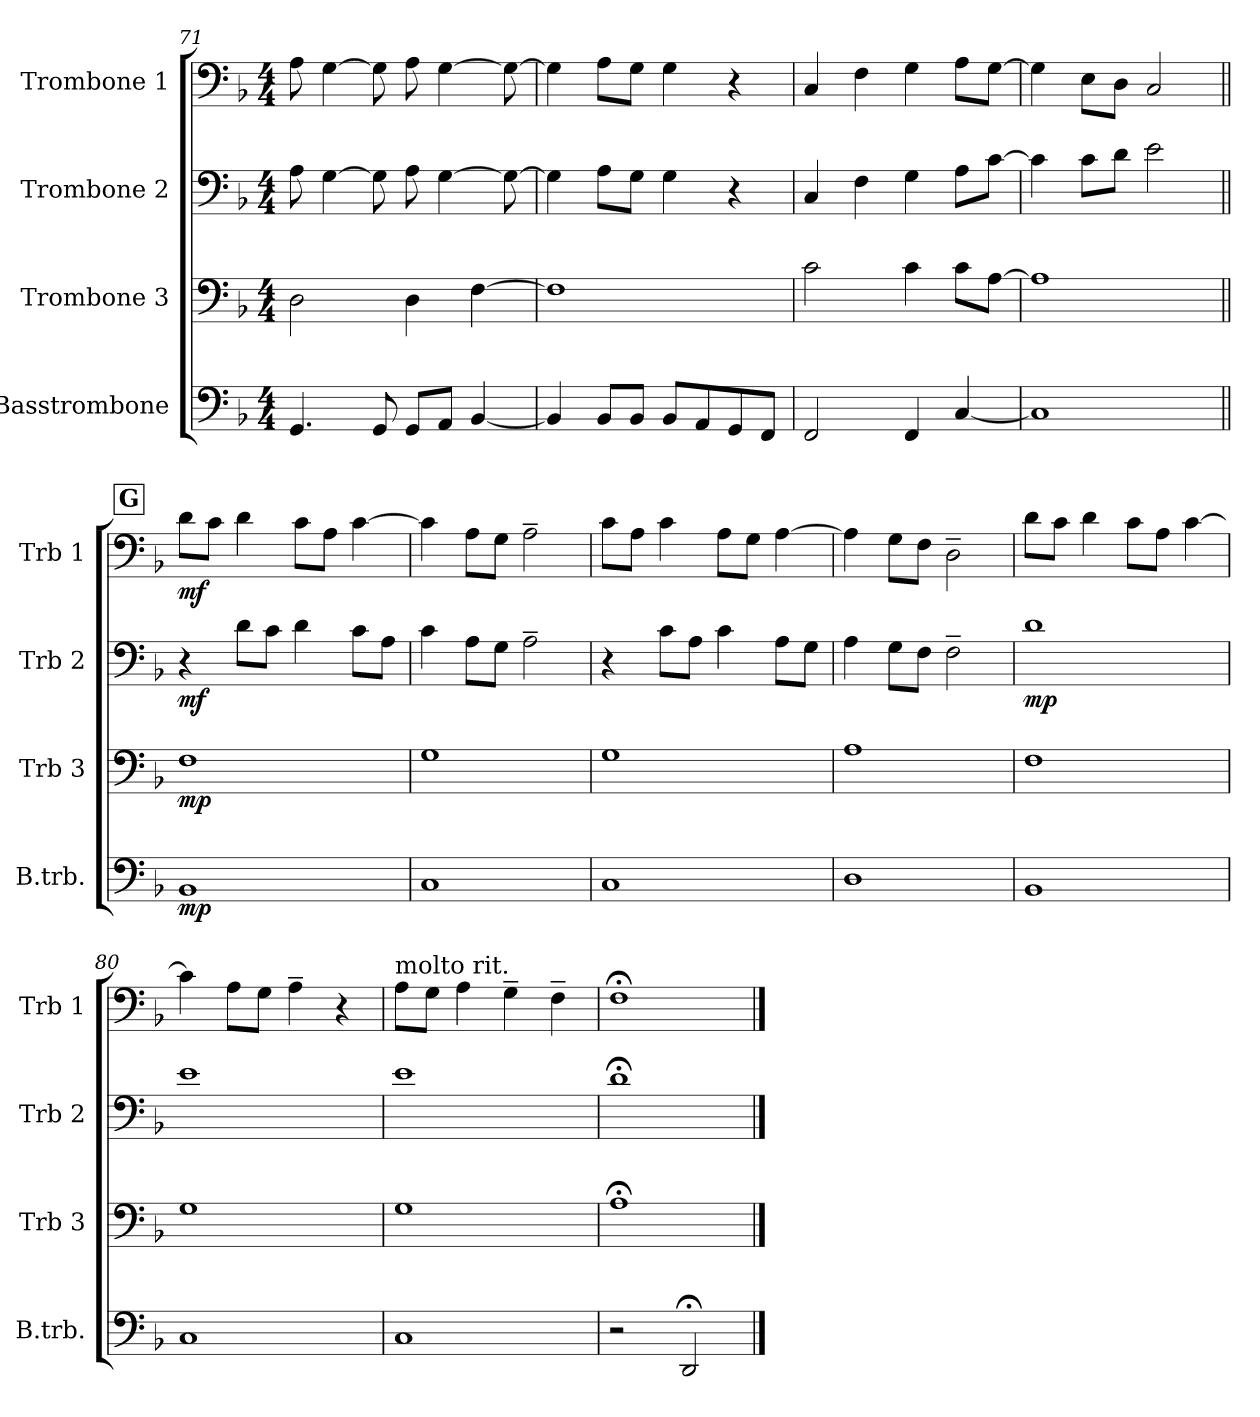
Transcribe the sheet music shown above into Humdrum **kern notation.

**kern	**dynam	**kern	**dynam	**kern	**dynam	**kern	**dynam
*part4	*part4	*part3	*part3	*part2	*part2	*part1	*part1
*staff4	*staff4	*staff3	*staff3	*staff2	*staff2	*staff1	*staff1
*I"Basstrombone	*	*I"Trombone 3	*	*I"Trombone 2	*	*I"Trombone 1	*
*I'B.trb.	*	*I'Trb 3	*	*I'Trb 2	*	*I'Trb 1	*
*clefF4	*	*clefF4	*	*clefF4	*	*clefF4	*
*k[b-]	*	*k[b-]	*	*k[b-]	*	*k[b-]	*
*M4/4	*	*M4/4	*	*M4/4	*	*M4/4	*
=71	=71	=71	=71	=71	=71	=71	=71
4.GG/	.	2D\	.	8A\	.	8A\	.
.	.	.	.	[4G\	.	[4G\	.
8GG/	.	.	.	8G\]	.	8G\]	.
8GG/L	.	4D\	.	8A\	.	8A\	.
8AA/J	.	.	.	[4G\	.	[4G\	.
[4BB-/	.	[4F\	.	.	.	.	.
.	.	.	.	8G\_	.	8G\_	.
=72	=72	=72	=72	=72	=72	=72	=72
4BB-/]	.	1F]	.	4G\]	.	4G\]	.
8BB-/L	.	.	.	8A\L	.	8A\L	.
8BB-/J	.	.	.	8G\J	.	8G\J	.
8BB-/L	.	.	.	4G\	.	4G\	.
8AA/	.	.	.	.	.	.	.
8GG/	.	.	.	4r	.	4r	.
8FF/J	.	.	.	.	.	.	.
!!LO:LB:g=z
=73	=73	=73	=73	=73	=73	=73	=73
2FF/	.	2c\	.	4C/	.	4C/	.
.	.	.	.	4F\	.	4F\	.
4FF/	.	4c\	.	4G\	.	4G\	.
[4C/	.	8c\L	.	8A\L	.	8A\L	.
.	.	[8A\J	.	[8c\J	.	[8G\J	.
=74	=74	=74	=74	=74	=74	=74	=74
1C]	.	1A]	.	4c\]	.	4G\]	.
.	.	.	.	8c\L	.	8E\L	.
.	.	.	.	8d\J	.	8D\J	.
.	.	.	.	2e\	.	2C/	.
!!LO:REH:place=s1:a:B:fs=14:t=G
=75||	=75||	=75||	=75||	=75||	=75||	=75||	=75||
!	!LO:DY:b	!	!LO:DY:b	!	!LO:DY:b	!	!LO:DY:b
1BB-	mp	1F	mp	4r	mf	8d\L	mf
.	.	.	.	.	.	8c\J	.
.	.	.	.	8d\L	.	4d\	.
.	.	.	.	8c\J	.	.	.
.	.	.	.	4d\	.	8c\L	.
.	.	.	.	.	.	8A\J	.
.	.	.	.	8c\L	.	[4c\	.
.	.	.	.	8A\J	.	.	.
=76	=76	=76	=76	=76	=76	=76	=76
1C	.	1G	.	4c\	.	4c\]	.
.	.	.	.	8A\L	.	8A\L	.
.	.	.	.	8G\J	.	8G\J	.
.	.	.	.	2A~\	.	2A~\	.
=77	=77	=77	=77	=77	=77	=77	=77
1C	.	1G	.	4r	.	8c\L	.
.	.	.	.	.	.	8A\J	.
.	.	.	.	8c\L	.	4c\	.
.	.	.	.	8A\J	.	.	.
.	.	.	.	4c\	.	8A\L	.
.	.	.	.	.	.	8G\J	.
.	.	.	.	8A\L	.	[4A\	.
.	.	.	.	8G\J	.	.	.
=78	=78	=78	=78	=78	=78	=78	=78
1D	.	1A	.	4A\	.	4A\]	.
.	.	.	.	8G\L	.	8G\L	.
.	.	.	.	8F\J	.	8F\J	.
.	.	.	.	2F~\	.	2D~\	.
!!LO:LB:g=z
=79	=79	=79	=79	=79	=79	=79	=79
!	!	!	!	!	!LO:DY:b	!	!
1BB-	.	1F	.	1d	mp	8d\L	.
.	.	.	.	.	.	8c\J	.
.	.	.	.	.	.	4d\	.
.	.	.	.	.	.	8c\L	.
.	.	.	.	.	.	8A\J	.
.	.	.	.	.	.	[4c\	.
=80	=80	=80	=80	=80	=80	=80	=80
1C	.	1G	.	1e	.	4c\]	.
.	.	.	.	.	.	8A\L	.
.	.	.	.	.	.	8G\J	.
.	.	.	.	.	.	4A~\	.
.	.	.	.	.	.	4r	.
=81	=81	=81	=81	=81	=81	=81	=81
!	!	!	!	!	!	!LO:TX:a:t=molto rit.	!
1C	.	1G	.	1e	.	8A\L	.
.	.	.	.	.	.	8G\J	.
.	.	.	.	.	.	4A\	.
.	.	.	.	.	.	4G~\	.
.	.	.	.	.	.	4F~\	.
=82	=82	=82	=82	=82	=82	=82	=82
2r	.	1A;<	.	1d;<	.	1F;<	.
2DD;</	.	.	.	.	.	.	.
==	==	==	==	==	==	==	==
*-	*-	*-	*-	*-	*-	*-	*-
